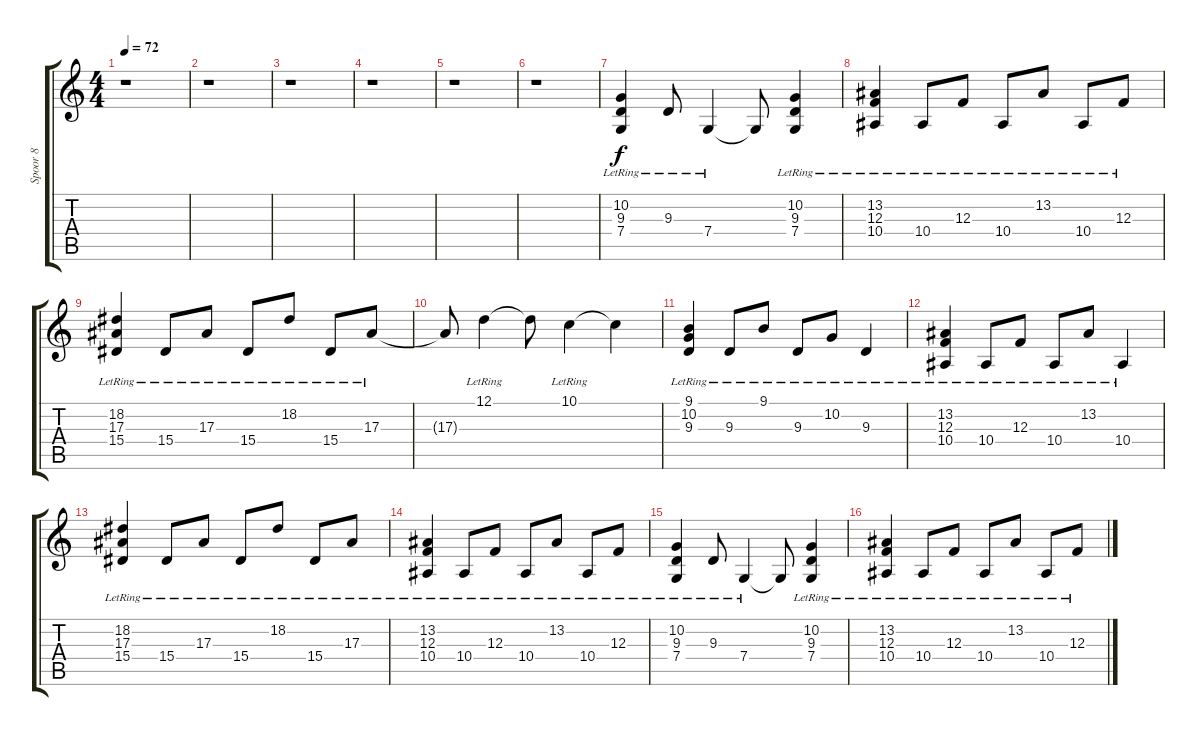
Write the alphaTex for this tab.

\track ("Spoor 8" "Spoor 8") {instrument brightacousticpiano}
\staff {score tabs}
\tuning (D4 A3 F3 C3 G2 D2) {hide}
\ts (4 4)
\tempo 72
\clef g2
\ks c
r.1{dy f} |
r.1 |
r.1 |
r.1 |
r.1 |
r.1 |
(10.2{lr} 9.3{lr} 7.4{lr}).4 9.3{lr}.8 7.4{lr}.4 7.4{t}.8 (10.2{lr} 9.3{lr} 7.4{lr}).4 |
(13.2{lr} 12.3{lr} 10.4{lr}).4 10.4{lr}.8 12.3{lr}.8 10.4{lr}.8 13.2{lr}.8 10.4{lr}.8 12.3{lr}.8 |
(18.2{lr} 17.3{lr} 15.4{lr}).4 15.4{lr}.8 17.3{lr}.8 15.4{lr}.8 18.2{lr}.8 15.4{lr}.8 17.3{lr}.8 |
17.3{t}.8 12.1{lr}.4 12.1{t}.8 10.1{lr}.4 10.1{t}.4 |
(9.1{lr} 10.2{lr} 9.3{lr}).4 9.3{lr}.8 9.1{lr}.8 9.3{lr}.8 10.2{lr}.8 9.3{lr}.4 |
(13.2{lr} 12.3{lr} 10.4{lr}).4 10.4{lr}.8 12.3{lr}.8 10.4{lr}.8 13.2{lr}.8 10.4{lr}.4 |
(18.2{lr} 17.3{lr} 15.4{lr}).4 15.4{lr}.8 17.3{lr}.8 15.4{lr}.8 18.2{lr}.8 15.4{lr}.8 17.3{lr}.8 |
(13.2{lr} 12.3{lr} 10.4{lr}).4 10.4{lr}.8 12.3{lr}.8 10.4{lr}.8 13.2{lr}.8 10.4{lr}.8 12.3{lr}.8 |
(10.2{lr} 9.3{lr} 7.4{lr}).4 9.3{lr}.8 7.4{lr}.4 7.4{t}.8 (10.2{lr} 9.3{lr} 7.4{lr}).4 |
(13.2{lr} 12.3{lr} 10.4{lr}).4 10.4{lr}.8 12.3{lr}.8 10.4{lr}.8 13.2{lr}.8 10.4{lr}.8 12.3{lr}.8
